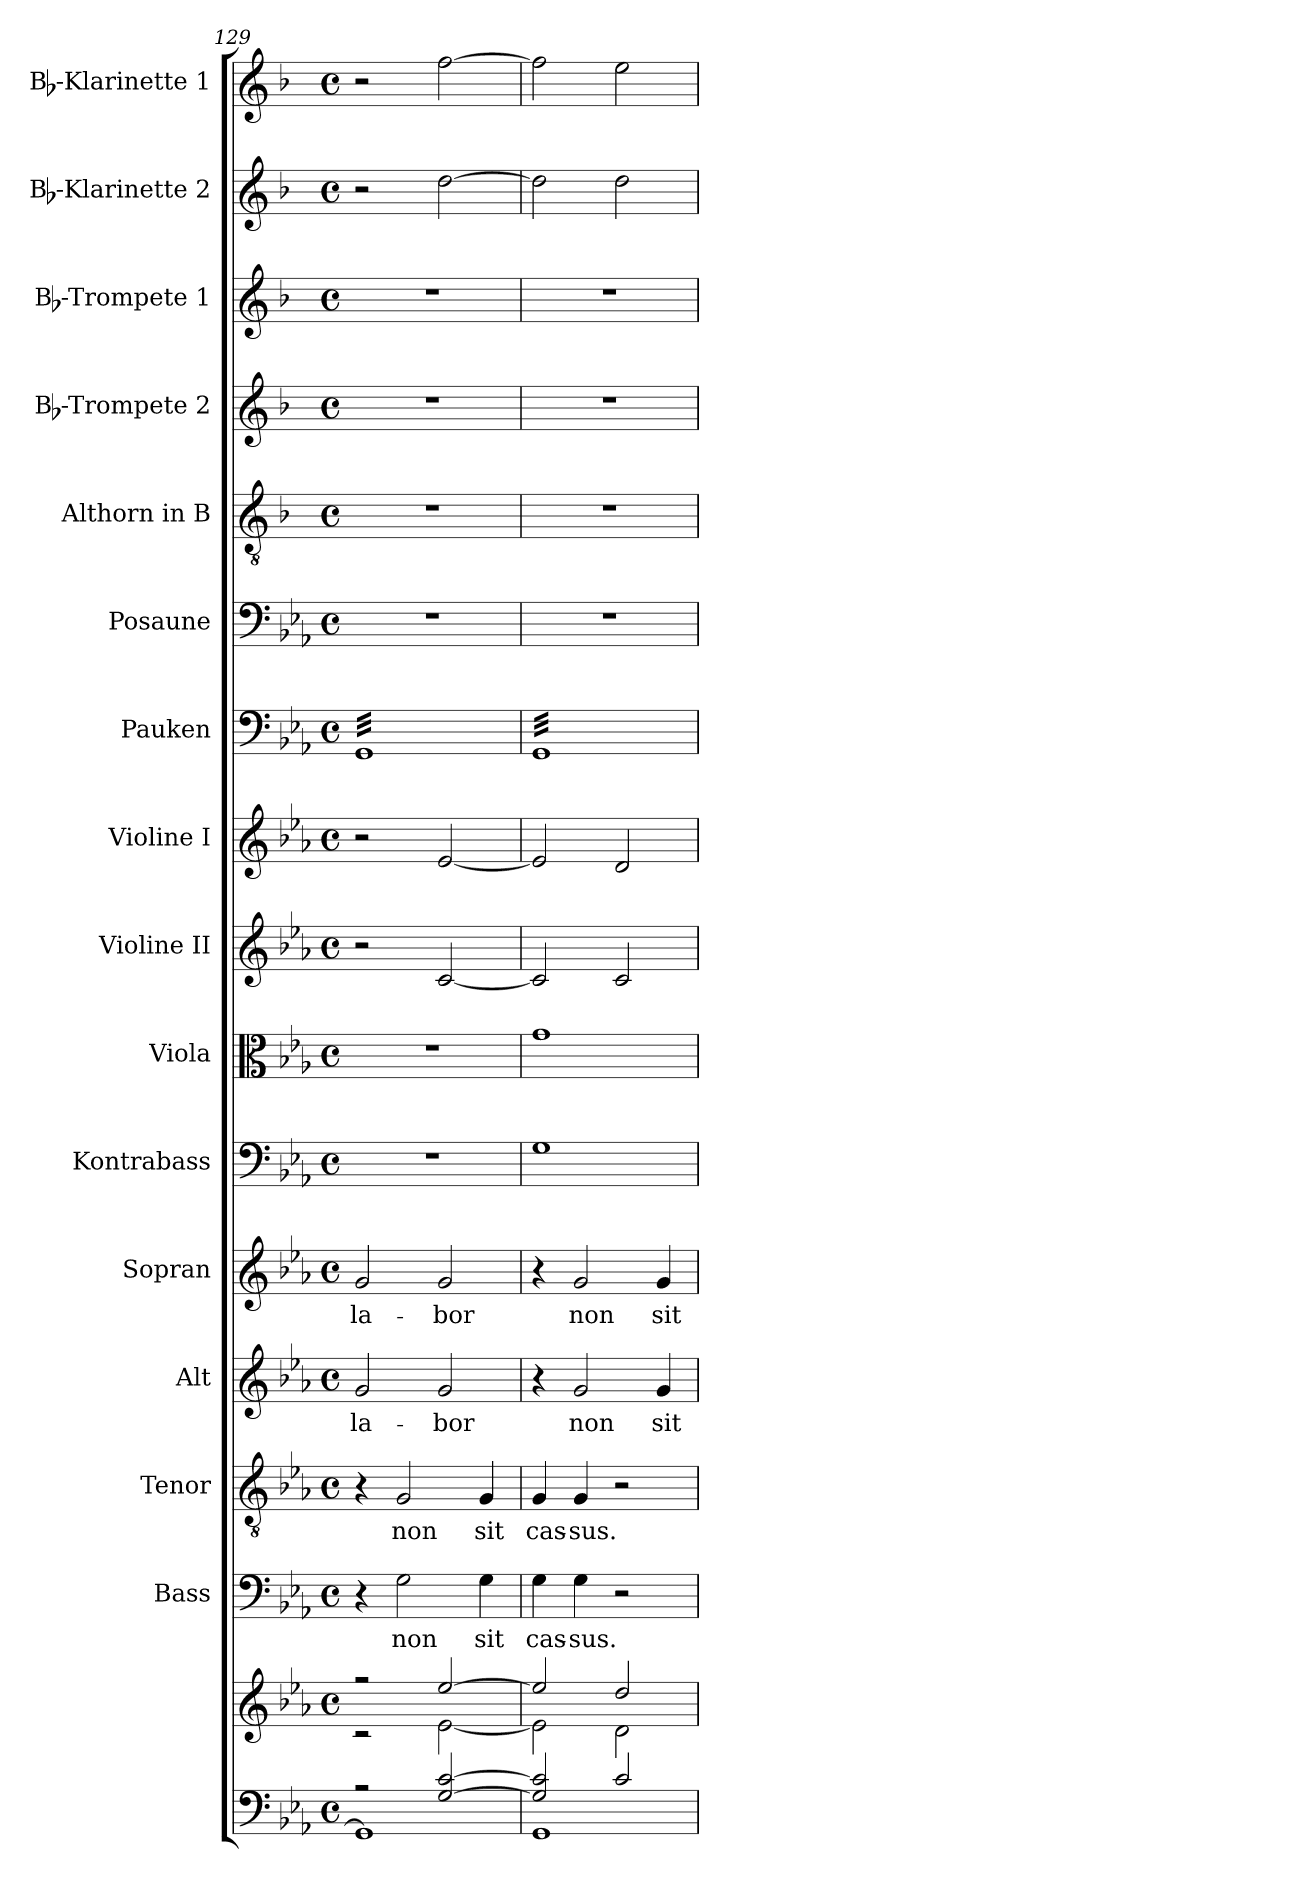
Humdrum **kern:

**kern	**kern	**kern	**text	**kern	**text	**kern	**text	**kern	**text	**kern	**kern	**kern	**kern	**kern	**kern	**kern	**kern	**kern	**kern	**kern
*part16	*part16	*part15	*part15	*part14	*part14	*part13	*part13	*part12	*part12	*part11	*part10	*part9	*part8	*part7	*part6	*part5	*part4	*part3	*part2	*part1
*staff17	*staff16	*staff15	*staff15	*staff14	*staff14	*staff13	*staff13	*staff12	*staff12	*staff11	*staff10	*staff9	*staff8	*staff7	*staff6	*staff5	*staff4	*staff3	*staff2	*staff1
*	*	*I"Bass	*	*I"Tenor	*	*I"Alt	*	*I"Sopran	*	*I"Kontrabass	*I"Viola	*I"Violine II	*I"Violine I	*I"Pauken	*I"Posaune	*I"Althorn in B	*I"Bb-Trompete 2	*I"Bb-Trompete 1	*I"Bb-Klarinette 2	*I"Bb-Klarinette 1
*	*	*I'B.	*	*I'T.	*	*I'A.	*	*I'S.	*	*I'Kb.	*I'Vla.	*I'Vl. II	*I'Vl. I	*I'Pk.	*I'Pos.	*	*I'Bb Trp. 2	*I'Bb Trp. 1	*I'Bb Kl. 2	*I'Bb Kl. 1
*clefF4	*clefG2	*clefF4	*	*clefGv2	*	*clefG2	*	*clefG2	*	*clefF4	*clefC3	*clefG2	*clefG2	*clefF4	*clefF4	*clefGv2	*clefG2	*clefG2	*clefG2	*clefG2
*	*	*	*	*	*	*	*	*	*	*ITrd7c12	*	*	*	*	*	*ITrd1c2	*ITrd1c2	*ITrd1c2	*ITrd1c2	*ITrd1c2
*k[b-e-a-]	*k[b-e-a-]	*k[b-e-a-]	*	*k[b-e-a-]	*	*k[b-e-a-]	*	*k[b-e-a-]	*	*k[b-e-a-]	*k[b-e-a-]	*k[b-e-a-]	*k[b-e-a-]	*k[b-e-a-]	*k[b-e-a-]	*k[b-e-a-]	*k[b-e-a-]	*k[b-e-a-]	*k[b-e-a-]	*k[b-e-a-]
*E-:	*E-:	*E-:	*	*E-:	*	*E-:	*	*E-:	*	*E-:	*E-:	*E-:	*E-:	*E-:	*E-:	*E-:	*E-:	*E-:	*E-:	*E-:
*M4/4	*M4/4	*M4/4	*	*M4/4	*	*M4/4	*	*M4/4	*	*M4/4	*M4/4	*M4/4	*M4/4	*M4/4	*M4/4	*M4/4	*M4/4	*M4/4	*M4/4	*M4/4
*met(c)	*met(c)	*met(c)	*	*met(c)	*	*met(c)	*	*met(c)	*	*met(c)	*met(c)	*met(c)	*met(c)	*met(c)	*met(c)	*met(c)	*met(c)	*met(c)	*met(c)	*met(c)
=129	=129	=129	=129	=129	=129	=129	=129	=129	=129	=129	=129	=129	=129	=129	=129	=129	=129	=129	=129	=129
*^	*^	*	*	*	*	*	*	*	*	*	*	*	*	*	*	*	*	*	*	*
!	!	!	!	!	!	!	!	!	!LO:LY:b	!	!LO:LY:b	!	!	!	!	!	!	!	!	!	!	!
*	*	*	*	*	*	*	*	*	*	*	*	*	*	*	*	*tremolo	*	*	*	*	*	*
2rA	1GG]	2r	2r	4r	.	4r	.	2g/	la-	2g/	la-	1r	1r	2r	2r	32GGLLL	1r	1r	1r	1r	2r	2r
.	.	.	.	.	.	.	.	.	.	.	.	.	.	.	.	32GG	.	.	.	.	.	.
.	.	.	.	.	.	.	.	.	.	.	.	.	.	.	.	32GG	.	.	.	.	.	.
.	.	.	.	.	.	.	.	.	.	.	.	.	.	.	.	32GG	.	.	.	.	.	.
.	.	.	.	.	.	.	.	.	.	.	.	.	.	.	.	32GG	.	.	.	.	.	.
.	.	.	.	.	.	.	.	.	.	.	.	.	.	.	.	32GG	.	.	.	.	.	.
.	.	.	.	.	.	.	.	.	.	.	.	.	.	.	.	32GG	.	.	.	.	.	.
.	.	.	.	.	.	.	.	.	.	.	.	.	.	.	.	32GG	.	.	.	.	.	.
!	!	!	!	!	!LO:LY:b	!	!LO:LY:b	!	!	!	!	!	!	!	!	!	!	!	!	!	!	!
.	.	.	.	2G\	non	2G/	non	.	.	.	.	.	.	.	.	32GG	.	.	.	.	.	.
.	.	.	.	.	.	.	.	.	.	.	.	.	.	.	.	32GG	.	.	.	.	.	.
.	.	.	.	.	.	.	.	.	.	.	.	.	.	.	.	32GG	.	.	.	.	.	.
.	.	.	.	.	.	.	.	.	.	.	.	.	.	.	.	32GG	.	.	.	.	.	.
.	.	.	.	.	.	.	.	.	.	.	.	.	.	.	.	32GG	.	.	.	.	.	.
.	.	.	.	.	.	.	.	.	.	.	.	.	.	.	.	32GG	.	.	.	.	.	.
.	.	.	.	.	.	.	.	.	.	.	.	.	.	.	.	32GG	.	.	.	.	.	.
.	.	.	.	.	.	.	.	.	.	.	.	.	.	.	.	32GG	.	.	.	.	.	.
!	!	!	!	!	!	!	!	!	!LO:LY:b	!	!LO:LY:b	!	!	!	!	!	!	!	!	!	!	!
[>2G/ [>2c/	.	[>2ee-/	[<2e-\	.	.	.	.	2g/	-bor	2g/	-bor	.	.	[2c/	[2e-/	32GG	.	.	.	.	[2cc\	[2ee-\
.	.	.	.	.	.	.	.	.	.	.	.	.	.	.	.	32GG	.	.	.	.	.	.
.	.	.	.	.	.	.	.	.	.	.	.	.	.	.	.	32GG	.	.	.	.	.	.
.	.	.	.	.	.	.	.	.	.	.	.	.	.	.	.	32GG	.	.	.	.	.	.
.	.	.	.	.	.	.	.	.	.	.	.	.	.	.	.	32GG	.	.	.	.	.	.
.	.	.	.	.	.	.	.	.	.	.	.	.	.	.	.	32GG	.	.	.	.	.	.
.	.	.	.	.	.	.	.	.	.	.	.	.	.	.	.	32GG	.	.	.	.	.	.
.	.	.	.	.	.	.	.	.	.	.	.	.	.	.	.	32GG	.	.	.	.	.	.
!	!	!	!	!	!LO:LY:b	!	!LO:LY:b	!	!	!	!	!	!	!	!	!	!	!	!	!	!	!
.	.	.	.	4G\	sit	4G/	sit	.	.	.	.	.	.	.	.	32GG	.	.	.	.	.	.
.	.	.	.	.	.	.	.	.	.	.	.	.	.	.	.	32GG	.	.	.	.	.	.
.	.	.	.	.	.	.	.	.	.	.	.	.	.	.	.	32GG	.	.	.	.	.	.
.	.	.	.	.	.	.	.	.	.	.	.	.	.	.	.	32GG	.	.	.	.	.	.
.	.	.	.	.	.	.	.	.	.	.	.	.	.	.	.	32GG	.	.	.	.	.	.
.	.	.	.	.	.	.	.	.	.	.	.	.	.	.	.	32GG	.	.	.	.	.	.
.	.	.	.	.	.	.	.	.	.	.	.	.	.	.	.	32GG	.	.	.	.	.	.
.	.	.	.	.	.	.	.	.	.	.	.	.	.	.	.	32GGJJJ	.	.	.	.	.	.
=130	=130	=130	=130	=130	=130	=130	=130	=130	=130	=130	=130	=130	=130	=130	=130	=130	=130	=130	=130	=130	=130	=130
!	!	!	!	!	!LO:LY:b	!	!LO:LY:b	!	!	!	!	!	!	!	!	!	!	!	!	!	!	!
2G/] 2c/]	1GG	2ee-/]	2e-\]	4G\	cas-	4G/	cas-	4r	.	4r	.	1GG	1g	2c/]	2e-/]	32GGLLL	1r	1r	1r	1r	2cc\]	2ee-\]
.	.	.	.	.	.	.	.	.	.	.	.	.	.	.	.	32GG	.	.	.	.	.	.
.	.	.	.	.	.	.	.	.	.	.	.	.	.	.	.	32GG	.	.	.	.	.	.
.	.	.	.	.	.	.	.	.	.	.	.	.	.	.	.	32GG	.	.	.	.	.	.
.	.	.	.	.	.	.	.	.	.	.	.	.	.	.	.	32GG	.	.	.	.	.	.
.	.	.	.	.	.	.	.	.	.	.	.	.	.	.	.	32GG	.	.	.	.	.	.
.	.	.	.	.	.	.	.	.	.	.	.	.	.	.	.	32GG	.	.	.	.	.	.
.	.	.	.	.	.	.	.	.	.	.	.	.	.	.	.	32GG	.	.	.	.	.	.
!	!	!	!	!	!LO:LY:b	!	!LO:LY:b	!	!LO:LY:b	!	!LO:LY:b	!	!	!	!	!	!	!	!	!	!	!
.	.	.	.	4G\	-sus.	4G/	-sus.	2g/	non	2g/	non	.	.	.	.	32GG	.	.	.	.	.	.
.	.	.	.	.	.	.	.	.	.	.	.	.	.	.	.	32GG	.	.	.	.	.	.
.	.	.	.	.	.	.	.	.	.	.	.	.	.	.	.	32GG	.	.	.	.	.	.
.	.	.	.	.	.	.	.	.	.	.	.	.	.	.	.	32GG	.	.	.	.	.	.
.	.	.	.	.	.	.	.	.	.	.	.	.	.	.	.	32GG	.	.	.	.	.	.
.	.	.	.	.	.	.	.	.	.	.	.	.	.	.	.	32GG	.	.	.	.	.	.
.	.	.	.	.	.	.	.	.	.	.	.	.	.	.	.	32GG	.	.	.	.	.	.
.	.	.	.	.	.	.	.	.	.	.	.	.	.	.	.	32GG	.	.	.	.	.	.
2c/	.	2dd/	2d\	2r	.	2r	.	.	.	.	.	.	.	2c/	2d/	32GG	.	.	.	.	2cc\	2dd\
.	.	.	.	.	.	.	.	.	.	.	.	.	.	.	.	32GG	.	.	.	.	.	.
.	.	.	.	.	.	.	.	.	.	.	.	.	.	.	.	32GG	.	.	.	.	.	.
.	.	.	.	.	.	.	.	.	.	.	.	.	.	.	.	32GG	.	.	.	.	.	.
.	.	.	.	.	.	.	.	.	.	.	.	.	.	.	.	32GG	.	.	.	.	.	.
.	.	.	.	.	.	.	.	.	.	.	.	.	.	.	.	32GG	.	.	.	.	.	.
.	.	.	.	.	.	.	.	.	.	.	.	.	.	.	.	32GG	.	.	.	.	.	.
.	.	.	.	.	.	.	.	.	.	.	.	.	.	.	.	32GG	.	.	.	.	.	.
!	!	!	!	!	!	!	!	!	!LO:LY:b	!	!LO:LY:b	!	!	!	!	!	!	!	!	!	!	!
.	.	.	.	.	.	.	.	4g/	sit	4g/	sit	.	.	.	.	32GG	.	.	.	.	.	.
.	.	.	.	.	.	.	.	.	.	.	.	.	.	.	.	32GG	.	.	.	.	.	.
.	.	.	.	.	.	.	.	.	.	.	.	.	.	.	.	32GG	.	.	.	.	.	.
.	.	.	.	.	.	.	.	.	.	.	.	.	.	.	.	32GG	.	.	.	.	.	.
.	.	.	.	.	.	.	.	.	.	.	.	.	.	.	.	32GG	.	.	.	.	.	.
.	.	.	.	.	.	.	.	.	.	.	.	.	.	.	.	32GG	.	.	.	.	.	.
.	.	.	.	.	.	.	.	.	.	.	.	.	.	.	.	32GG	.	.	.	.	.	.
.	.	.	.	.	.	.	.	.	.	.	.	.	.	.	.	32GGJJJ	.	.	.	.	.	.
*	*	*	*	*	*	*	*	*	*	*	*	*	*	*	*	*Xtremolo	*	*	*	*	*	*
*v	*v	*	*	*	*	*	*	*	*	*	*	*	*	*	*	*	*	*	*	*	*	*
*	*v	*v	*	*	*	*	*	*	*	*	*	*	*	*	*	*	*	*	*	*	*
=	=	=	=	=	=	=	=	=	=	=	=	=	=	=	=	=	=	=	=	=
*-	*-	*-	*-	*-	*-	*-	*-	*-	*-	*-	*-	*-	*-	*-	*-	*-	*-	*-	*-	*-
